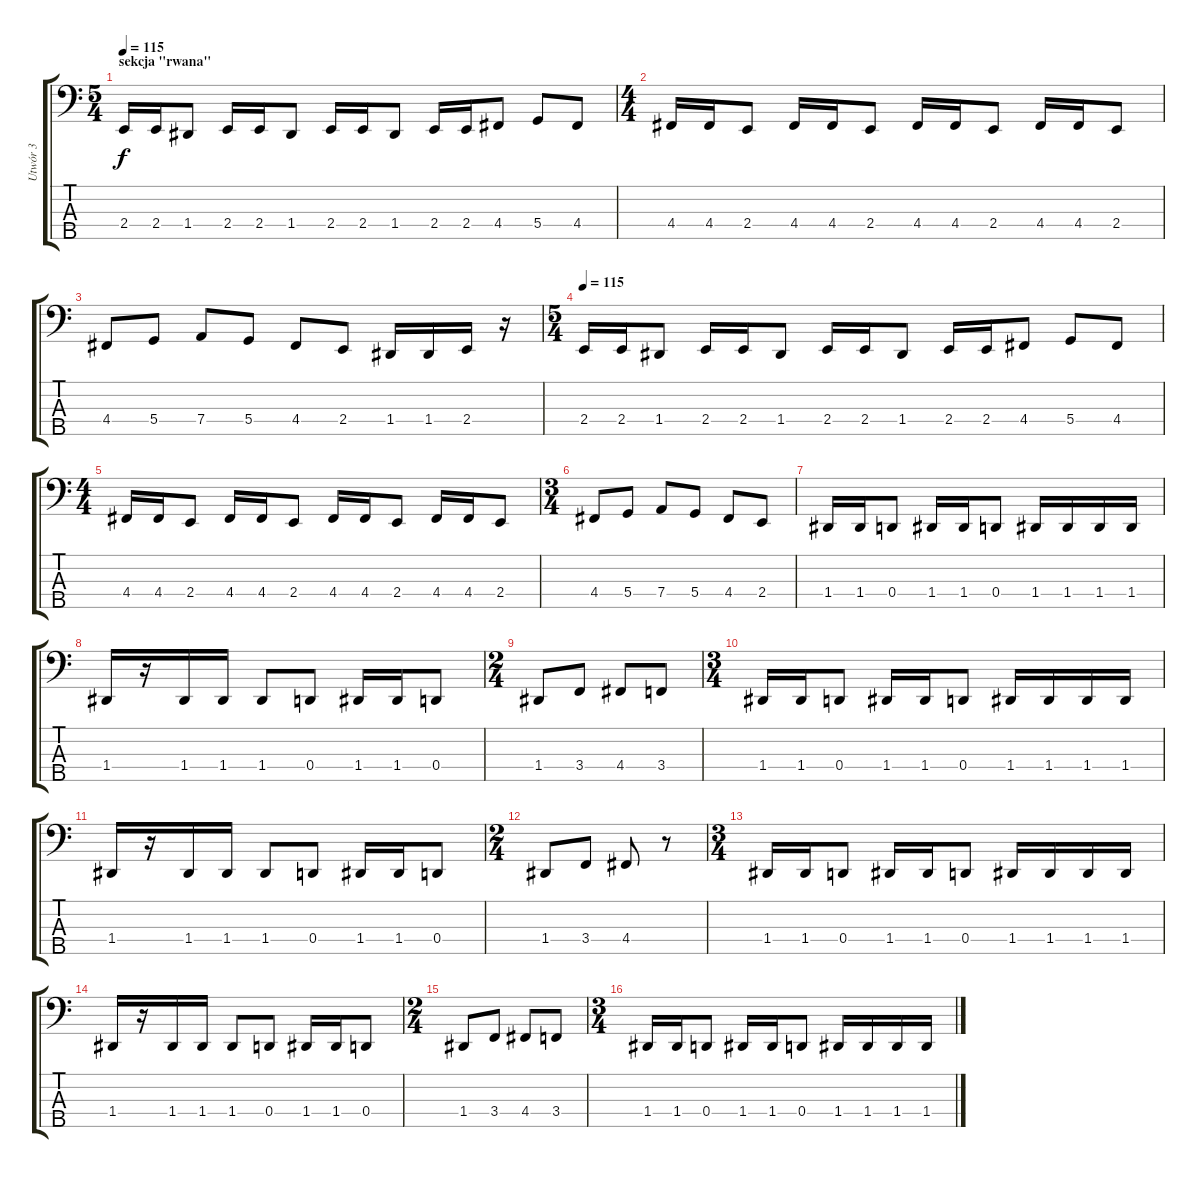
\track ("Utwór 3" "Utwór 3") {instrument electricbassfinger}
\staff {score tabs}
\tuning (F2 C2 G1 D1 A0) {hide}
\ts (5 4)
\section ("" "sekcja \"rwana\"")
\tempo 115
\clef f4
\ks c
2.4.16{dy f} 2.4.16 1.4.8 2.4.16 2.4.16 1.4.8 2.4.16 2.4.16 1.4.8 2.4.16 2.4.16 4.4.8 5.4.8 4.4.8 |
\ts (4 4)
4.4.16 4.4.16 2.4.8 4.4.16 4.4.16 2.4.8 4.4.16 4.4.16 2.4.8 4.4.16 4.4.16 2.4.8 |
4.4.8 5.4.8 7.4.8 5.4.8 4.4.8 2.4.8 1.4.16 1.4.16 2.4.16 r.16 |
\ts (5 4)
\tempo 115
2.4.16 2.4.16 1.4.8 2.4.16 2.4.16 1.4.8 2.4.16 2.4.16 1.4.8 2.4.16 2.4.16 4.4.8 5.4.8 4.4.8 |
\ts (4 4)
4.4.16 4.4.16 2.4.8 4.4.16 4.4.16 2.4.8 4.4.16 4.4.16 2.4.8 4.4.16 4.4.16 2.4.8 |
\ts (3 4)
4.4.8 5.4.8 7.4.8 5.4.8 4.4.8 2.4.8 |
1.4.16 1.4.16 0.4.8 1.4.16 1.4.16 0.4.8 1.4.16 1.4.16 1.4.16 1.4.16 |
1.4.16 r.16 1.4.16 1.4.16 1.4.8 0.4.8 1.4.16 1.4.16 0.4.8 |
\ts (2 4)
1.4.8 3.4.8 4.4.8 3.4.8 |
\ts (3 4)
1.4.16 1.4.16 0.4.8 1.4.16 1.4.16 0.4.8 1.4.16 1.4.16 1.4.16 1.4.16 |
1.4.16 r.16 1.4.16 1.4.16 1.4.8 0.4.8 1.4.16 1.4.16 0.4.8 |
\ts (2 4)
1.4.8 3.4.8 4.4.8 r.8 |
\ts (3 4)
1.4.16 1.4.16 0.4.8 1.4.16 1.4.16 0.4.8 1.4.16 1.4.16 1.4.16 1.4.16 |
1.4.16 r.16 1.4.16 1.4.16 1.4.8 0.4.8 1.4.16 1.4.16 0.4.8 |
\ts (2 4)
1.4.8 3.4.8 4.4.8 3.4.8 |
\ts (3 4)
1.4.16 1.4.16 0.4.8 1.4.16 1.4.16 0.4.8 1.4.16 1.4.16 1.4.16 1.4.16
